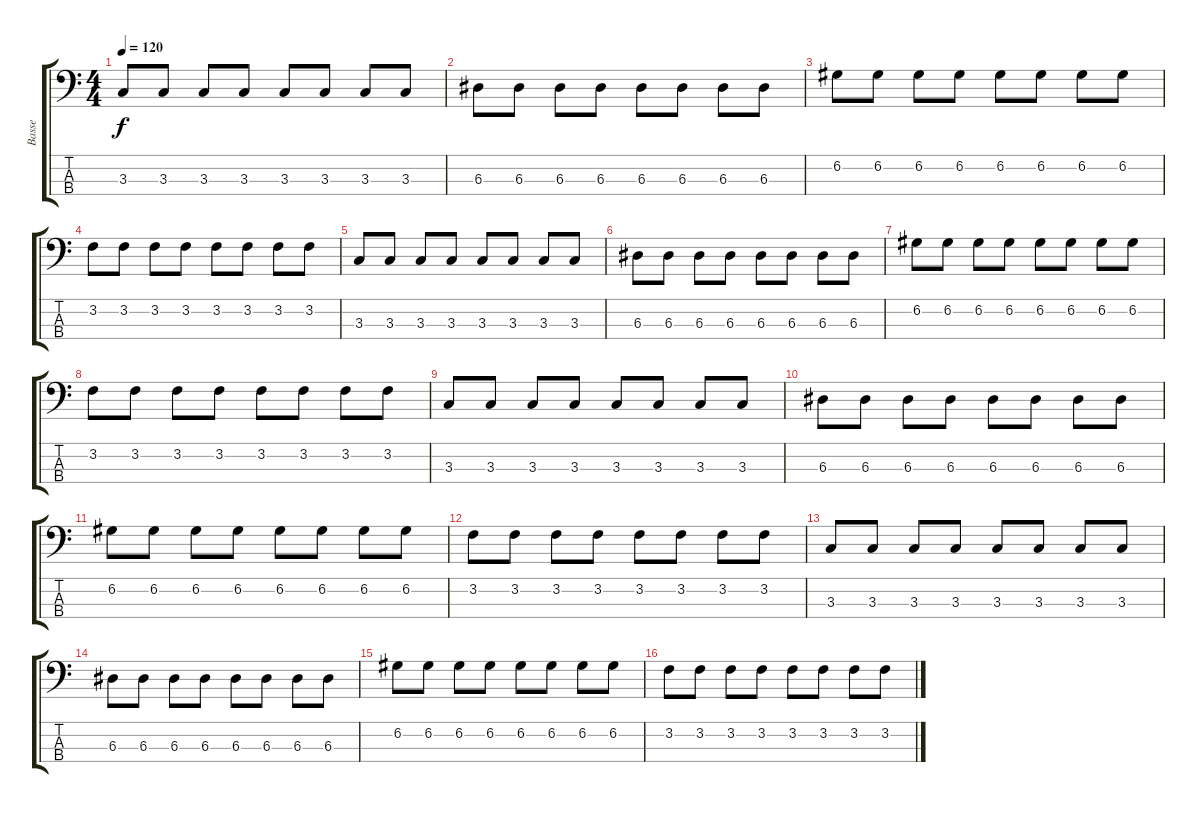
\track ("Basse" "Basse") {instrument electricbassfinger}
\staff {score tabs}
\tuning (G2 D2 A1 E1) {hide}
\ts (4 4)
\tempo 120
\clef f4
\ks c
3.3.8{dy f} 3.3.8 3.3.8 3.3.8 3.3.8 3.3.8 3.3.8 3.3.8 |
6.3.8 6.3.8 6.3.8 6.3.8 6.3.8 6.3.8 6.3.8 6.3.8 |
6.2.8 6.2.8 6.2.8 6.2.8 6.2.8 6.2.8 6.2.8 6.2.8 |
3.2.8 3.2.8 3.2.8 3.2.8 3.2.8 3.2.8 3.2.8 3.2.8 |
3.3.8 3.3.8 3.3.8 3.3.8 3.3.8 3.3.8 3.3.8 3.3.8 |
6.3.8 6.3.8 6.3.8 6.3.8 6.3.8 6.3.8 6.3.8 6.3.8 |
6.2.8 6.2.8 6.2.8 6.2.8 6.2.8 6.2.8 6.2.8 6.2.8 |
3.2.8 3.2.8 3.2.8 3.2.8 3.2.8 3.2.8 3.2.8 3.2.8 |
3.3.8 3.3.8 3.3.8 3.3.8 3.3.8 3.3.8 3.3.8 3.3.8 |
6.3.8 6.3.8 6.3.8 6.3.8 6.3.8 6.3.8 6.3.8 6.3.8 |
6.2.8 6.2.8 6.2.8 6.2.8 6.2.8 6.2.8 6.2.8 6.2.8 |
3.2.8 3.2.8 3.2.8 3.2.8 3.2.8 3.2.8 3.2.8 3.2.8 |
3.3.8 3.3.8 3.3.8 3.3.8 3.3.8 3.3.8 3.3.8 3.3.8 |
6.3.8 6.3.8 6.3.8 6.3.8 6.3.8 6.3.8 6.3.8 6.3.8 |
6.2.8 6.2.8 6.2.8 6.2.8 6.2.8 6.2.8 6.2.8 6.2.8 |
3.2.8 3.2.8 3.2.8 3.2.8 3.2.8 3.2.8 3.2.8 3.2.8
